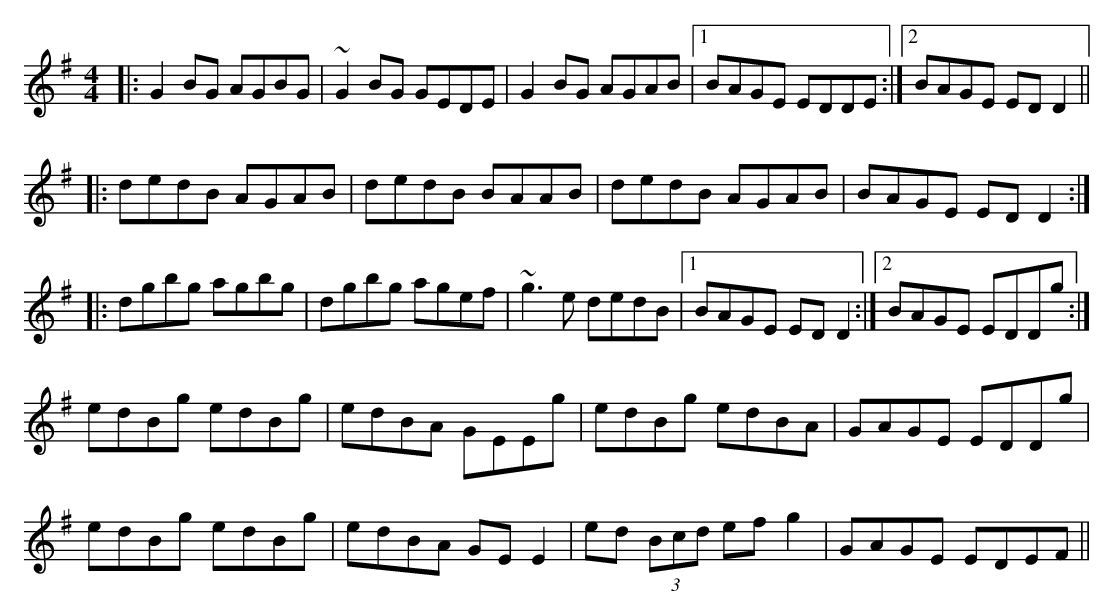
X:1
M:4/4
K:G
|:G2BG AGBG|~G2BG GEDE|G2BG AGAB|1 BAGE EDDE:|2 BAGE EDD2||
|:dedB AGAB|dedB BAAB|dedB AGAB|BAGE EDD2:|
|:dgbg agbg|dgbg agef|~g3e dedB|1 BAGE EDD2:|2 BAGE EDDg:|
edBg edBg|edBA GEEg|edBg edBA|GAGE EDDg|
edBg edBg|edBA GEE2|ed (3Bcd efg2|GAGE EDEF||
